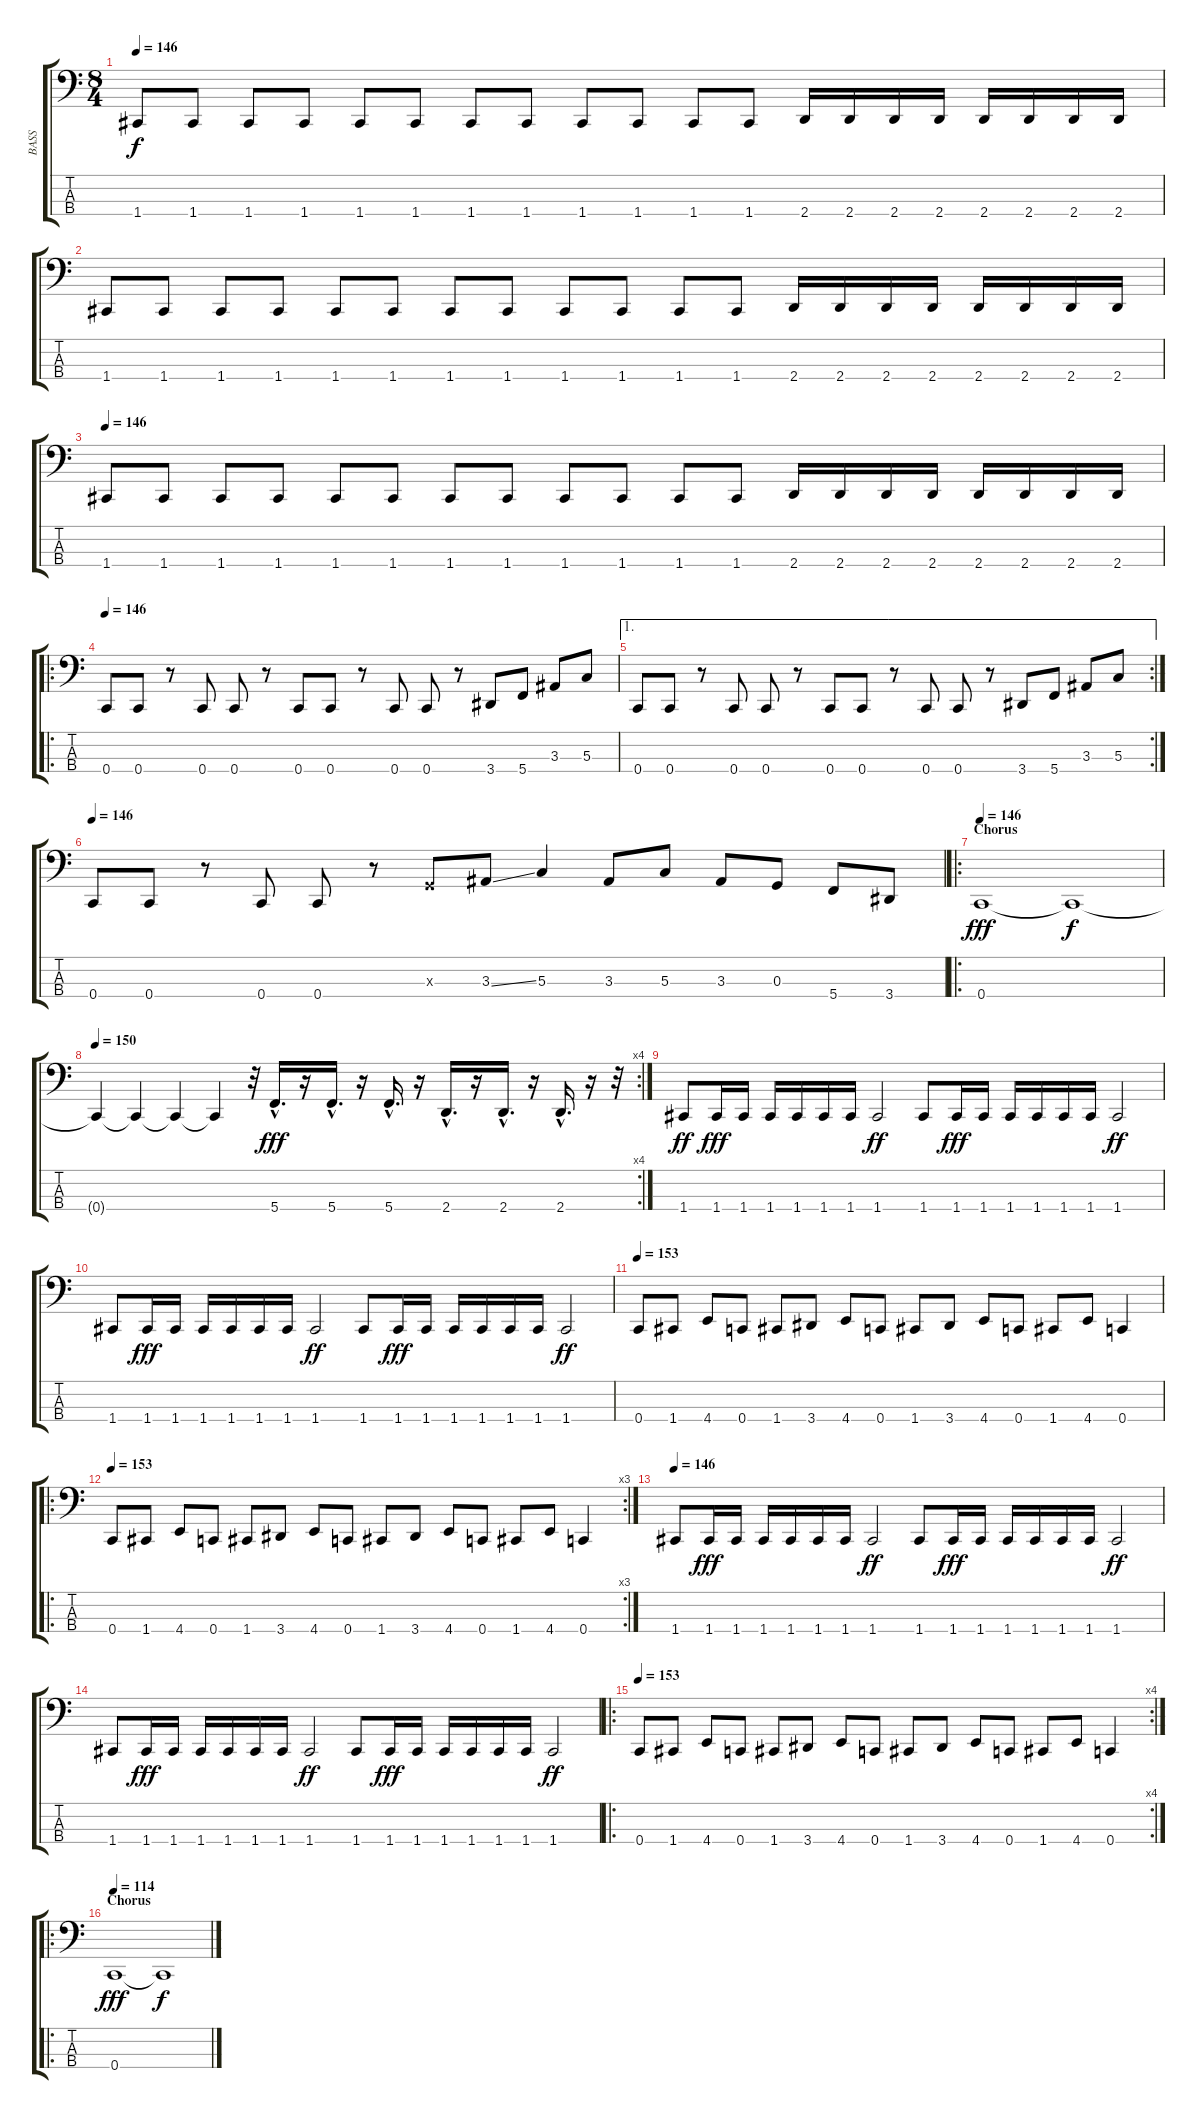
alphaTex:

\track ("BASS" "BASS") {instrument electricbassfinger}
\staff {score tabs}
\tuning (F2 C2 G1 C1) {hide}
\ts (8 4)
\tempo 146
\clef f4
\ks c
1.4.8{dy f} 1.4.8 1.4.8 1.4.8 1.4.8 1.4.8 1.4.8 1.4.8 1.4.8 1.4.8 1.4.8 1.4.8 2.4.16 2.4.16 2.4.16 2.4.16 2.4.16 2.4.16 2.4.16 2.4.16 |
1.4.8 1.4.8 1.4.8 1.4.8 1.4.8 1.4.8 1.4.8 1.4.8 1.4.8 1.4.8 1.4.8 1.4.8 2.4.16 2.4.16 2.4.16 2.4.16 2.4.16 2.4.16 2.4.16 2.4.16 |
\tempo 146
1.4.8 1.4.8 1.4.8 1.4.8 1.4.8 1.4.8 1.4.8 1.4.8 1.4.8 1.4.8 1.4.8 1.4.8 2.4.16 2.4.16 2.4.16 2.4.16 2.4.16 2.4.16 2.4.16 2.4.16 |
\ro
\tempo 146
0.4.8 0.4.8 r.8 0.4.8 0.4.8 r.8 0.4.8 0.4.8 r.8 0.4.8 0.4.8 r.8 3.4.8 5.4.8 3.3.8 5.3.8 |
\ae 1
\rc 2
0.4.8 0.4.8 r.8 0.4.8 0.4.8 r.8 0.4.8 0.4.8 r.8 0.4.8 0.4.8 r.8 3.4.8 5.4.8 3.3.8 5.3.8 |
\tempo 146
0.4.8 0.4.8 r.8 0.4.8 0.4.8 r.8 0.3{x}.8 3.3{ss}.8 5.3.4 3.3.8 5.3.8 3.3.8 0.3.8 5.4.8 3.4.8 |
\ro
\section ("" "Chorus")
\tempo 146
0.4.1{dy fff} 0.4{t}.1{dy f} |
\rc 4
\tempo 150
0.4{t}.4 0.4{t}.4 0.4{t}.4 0.4{t}.4 r.32 5.4{hac}.16{d dy fff} r.16 5.4{hac}.16{d} r.16 5.4{hac}.16{d} r.16 2.4{hac}.16{d} r.16 2.4{hac}.16{d} r.16 2.4{hac}.16{d} r.16 r.32 |
1.4.8{dy ff} 1.4.16{dy fff} 1.4.16 1.4.16 1.4.16 1.4.16 1.4.16 1.4.2{dy ff} 1.4.8 1.4.16{dy fff} 1.4.16 1.4.16 1.4.16 1.4.16 1.4.16 1.4.2{dy ff} |
1.4.8 1.4.16{dy fff} 1.4.16 1.4.16 1.4.16 1.4.16 1.4.16 1.4.2{dy ff} 1.4.8 1.4.16{dy fff} 1.4.16 1.4.16 1.4.16 1.4.16 1.4.16 1.4.2{dy ff} |
\tempo 153
0.4.8 1.4.8 4.4.8 0.4.8 1.4.8 3.4.8 4.4.8 0.4.8 1.4.8 3.4.8 4.4.8 0.4.8 1.4.8 4.4.8 0.4.4 |
\ro
\rc 3
\tempo 153
0.4.8 1.4.8 4.4.8 0.4.8 1.4.8 3.4.8 4.4.8 0.4.8 1.4.8 3.4.8 4.4.8 0.4.8 1.4.8 4.4.8 0.4.4 |
\tempo 146
1.4.8 1.4.16{dy fff} 1.4.16 1.4.16 1.4.16 1.4.16 1.4.16 1.4.2{dy ff} 1.4.8 1.4.16{dy fff} 1.4.16 1.4.16 1.4.16 1.4.16 1.4.16 1.4.2{dy ff} |
1.4.8 1.4.16{dy fff} 1.4.16 1.4.16 1.4.16 1.4.16 1.4.16 1.4.2{dy ff} 1.4.8 1.4.16{dy fff} 1.4.16 1.4.16 1.4.16 1.4.16 1.4.16 1.4.2{dy ff} |
\ro
\rc 4
\tempo 153
0.4.8 1.4.8 4.4.8 0.4.8 1.4.8 3.4.8 4.4.8 0.4.8 1.4.8 3.4.8 4.4.8 0.4.8 1.4.8 4.4.8 0.4.4 |
\ro
\section ("" "Chorus")
\tempo 114
0.4.1{dy fff} 0.4{t}.1{dy f}
